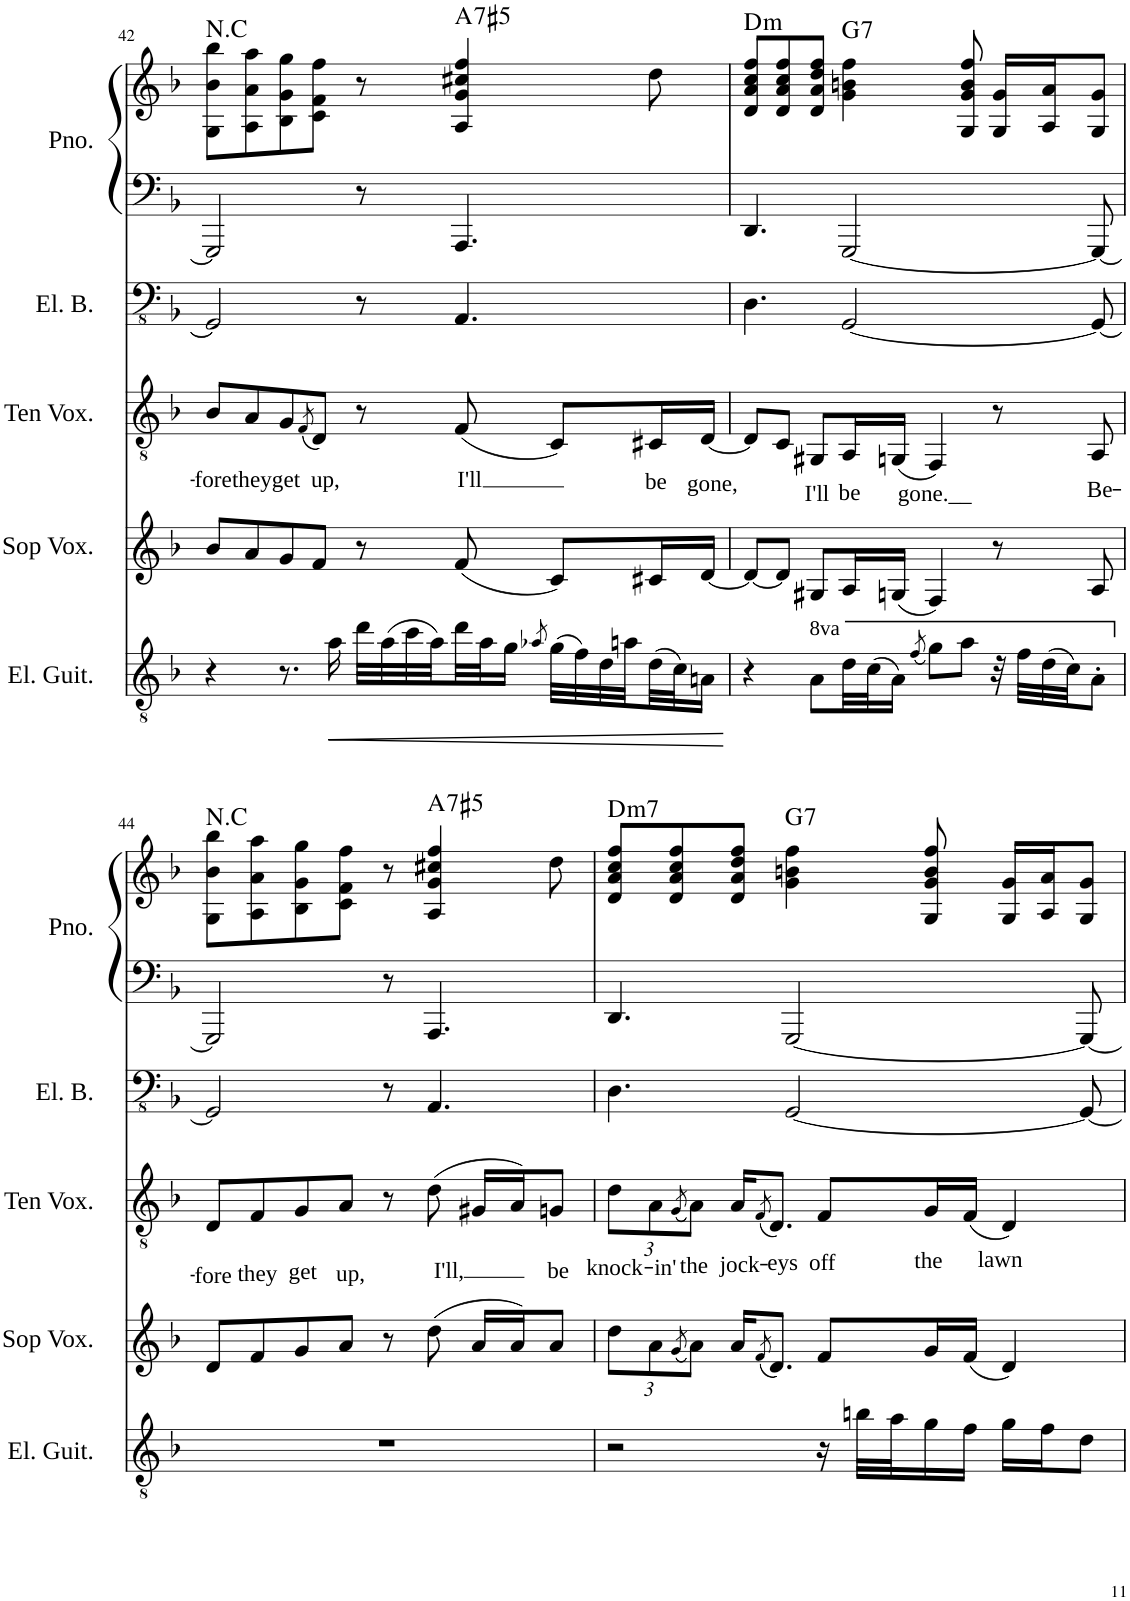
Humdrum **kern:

**kern	**dynam	**kern	**kern	**text	**kern	**kern	**kern	**harte
*part5	*part5	*part4	*part3	*part3	*part2	*part1	*part1	*part1
*staff6	*staff6	*staff5	*staff4	*staff4	*staff3	*staff2	*staff1	*
*I"Electric Guitar	*	*I"Soprano	*I"Tenor	*	*I"Electric Bass	*I"Piano	*	*
*I'El. Guit.	*	*	*	*	*I'El. B.	*I'Pno.	*	*
!!LO:PB:g=z
*clefGv2	*	*clefG2	*clefGv2	*	*clefFv4	*clefF4	*clefG2	*
*k[b-]	*	*k[b-]	*k[b-]	*	*k[b-]	*k[b-]	*k[b-]	*
*M4/4	*	*M4/4	*M4/4	*	*M4/4	*M4/4	*M4/4	*
=42	=42	=42	=42	=42	=42	=42	=42	=42
!	!	!	!	!LO:LY:b	!	!	!	!LO:H:kt=N.C
4r	.	8b-/L	8B-/L	-fore	2GGG/]	2GGG/]	8G\ 8b-\ 8bb-\L	N
!	!	!	!	!LO:LY:b	!	!	!	!
.	.	8a/	8A/	they	.	.	8A\ 8a\ 8aa\	.
!	!	!	!	!LO:LY:b	!	!	!	!
8.r	.	8g/	8G/	get	.	.	8B-\ 8g\ 8gg\	.
.	.	.	(8qF/	.	.	.	.	.
!	!	!	!	!LO:LY:b	!	!	!	!
.	.	8f/J	8D/J)	up,	.	.	8c\ 8f\ 8ff\J	.
!	!LO:HP:b	!	!	!	!	!	!	!
16a\	<	.	.	.	.	.	.	.
32dd\LLL	.	8r	8r	.	8r	8r	8r	.
(32a\	.	.	.	.	.	.	.	.
32cc\	.	.	.	.	.	.	.	.
32a\)	.	.	.	.	.	.	.	.
!	!	!	!	!LO:LY:b	!	!	!	!LO:H:kt=7
32dd\	.	(8f/	(8F/	I'll	4.AAA/	4.AAA/	4A/ 4g/ 4cc#X/ 4ff/	A:aug(b7)
32a\J	.	.	.	.	.	.	.	.
16g\JJ	.	.	.	.	.	.	.	.
8qa-X/	.	.	.	.	.	.	.	.
(32g\LLL	.	8c/L)	8C/L)	.	.	.	.	.
32f\)	.	.	.	.	.	.	.	.
32d\	.	.	.	.	.	.	.	.
32an\	.	.	.	.	.	.	.	.
!	!	!	!	!LO:LY:b	!	!	!	!
(32d\	.	16c#X/L	16C#X/L	be	.	.	8dd\	.
32c\J)	.	.	.	.	.	.	.	.
!	!	!	!	!LO:LY:b	!	!	!	!
16An\JJ	.	[16d/JJ	[16D/JJ	gone,	.	.	.	.
.	[	.	.	.	.	.	.	.
=43	=43	=43	=43	=43	=43	=43	=43	=43
!	!	!	!	!	!	!	!	!LO:H:kt=m
4r	.	8d/L_	8D/L]	.	4.DD\	4.DD/	8d/ 8a/ 8cc/ 8ff/L	D:min
.	.	8d/J]	8C/J	.	.	.	8d/ 8a/ 8cc/ 8ff/	.
*8va	*	*	*	*	*	*	*	*
!	!	!	!	!LO:LY:b	!	!	!	!
8a\L	.	8G#X/L	8GG#X/L	I'll	.	.	8d/ 8a/ 8dd/ 8ff/J	.
!	!	!	!	!LO:LY:b	!	!	!	!LO:H:kt=7
32dd\LL	.	16A/L	16AA/L	be	[2GGG/	[2GGG/	4g\ 4bn\ 4ff\	G:7
(32cc\J	.	.	.	.	.	.	.	.
!	!	!	!	!LO:LY:b	!	!	!	!
16a\JJ)	.	(16Gn/JJ	(16GGn/JJ	gone.__	.	.	.	.
(8qff/	.	.	.	.	.	.	.	.
8gg\L)	.	4F/)	4FF/)	.	.	.	.	.
8aa\J	.	.	.	.	.	.	8G/ 8g/ 8b/ 8ff/	.
32r	.	8r	8r	.	.	.	16G/ 16g/LL	.
32ff\LLL	.	.	.	.	.	.	.	.
(32dd\	.	.	.	.	.	.	16A/ 16a/J	.
32cc\JJ)	.	.	.	.	.	.	.	.
!	!	!	!	!LO:LY:b	!	!	!	!
8a'\J	.	8A/	8AA/	Be-	8GGG/_	8GGG/_	8G/ 8g/J	.
!!LO:LB:g=z
=44	=44	=44	=44	=44	=44	=44	=44	=44
*X8va	*	*	*	*	*	*	*	*
!	!	!	!	!LO:LY:b	!	!	!	!LO:H:kt=N.C
1r	.	8d/L	8D/L	-fore	2GGG/]	2GGG/]	8G\ 8b-\ 8bb-\L	N
!	!	!	!	!LO:LY:b	!	!	!	!
.	.	8f/	8F/	they	.	.	8A\ 8a\ 8aa\	.
!	!	!	!	!LO:LY:b	!	!	!	!
.	.	8g/	8G/	get	.	.	8B-\ 8g\ 8gg\	.
!	!	!	!	!LO:LY:b	!	!	!	!
.	.	8a/J	8A/J	up,	.	.	8c\ 8f\ 8ff\J	.
.	.	8r	8r	.	8r	8r	8r	.
!	!	!	!	!LO:LY:b	!	!	!	!LO:H:kt=7
.	.	(8dd\	(8d\	I'll,	4.AAA/	4.AAA/	4A/ 4g/ 4cc#X/ 4ff/	A:aug(b7)
.	.	16a/LL	16G#X/LL	.	.	.	.	.
.	.	16a/J)	16A/J)	.	.	.	.	.
!	!	!	!	!LO:LY:b	!	!	!	!
.	.	8a/J	8Gn/J	be	.	.	8dd\	.
=45	=45	=45	=45	=45	=45	=45	=45	=45
*	*	*Xbrackettup	*Xbrackettup	*	*	*	*	*
!	!	!	!	!LO:LY:b	!	!	!	!LO:H:kt=m7
2r	.	12dd\L	12d\L	knock-	4.DD\	4.DD/	8d/ 8a/ 8cc/ 8ff/L	D:min7
!	!	!	!	!LO:LY:b	!	!	!	!
.	.	12a\	12A\	-in'	.	.	.	.
.	.	.	.	.	.	.	8d/ 8a/ 8cc/ 8ff/	.
.	.	(8qg/	(8qG/	.	.	.	.	.
!	!	!	!	!LO:LY:b	!	!	!	!
.	.	12a\J)	12A\J)	the	.	.	.	.
!	!	!	!	!LO:LY:b	!	!	!	!
.	.	16a/KL	16A/KL	jock-	.	.	8d/ 8a/ 8dd/ 8ff/J	.
.	.	(8qf/	(8qF/	.	.	.	.	.
!	!	!	!	!LO:LY:b	!	!	!	!
.	.	8.d/J)	8.D/J)	-eys	.	.	.	.
!	!	!	!	!	!	!	!	!LO:H:kt=7
.	.	.	.	.	[2GGG/	[2GGG/	4g\ 4bn\ 4ff\	G:7
!	!	!	!	!LO:LY:b	!	!	!	!
16r	.	8f/L	8F/L	off	.	.	.	.
32bn\LLL	.	.	.	.	.	.	.	.
32a\J	.	.	.	.	.	.	.	.
!	!	!	!	!LO:LY:b	!	!	!	!
16g\	.	16g/L	16G/L	the	.	.	8G/ 8g/ 8b/ 8ff/	.
!	!	!	!	!LO:LY:b	!	!	!	!
16f\JJ	.	(16f/JJ	(16F/JJ	lawn	.	.	.	.
16g\LL	.	4d/)	4D/)	.	.	.	16G/ 16g/LL	.
16f\J	.	.	.	.	.	.	16A/ 16a/J	.
8d\J	.	.	.	.	8GGG/_	8GGG/_	8G/ 8g/J	.
=	=	=	=	=	=	=	=	=
*-	*-	*-	*-	*-	*-	*-	*-	*-
